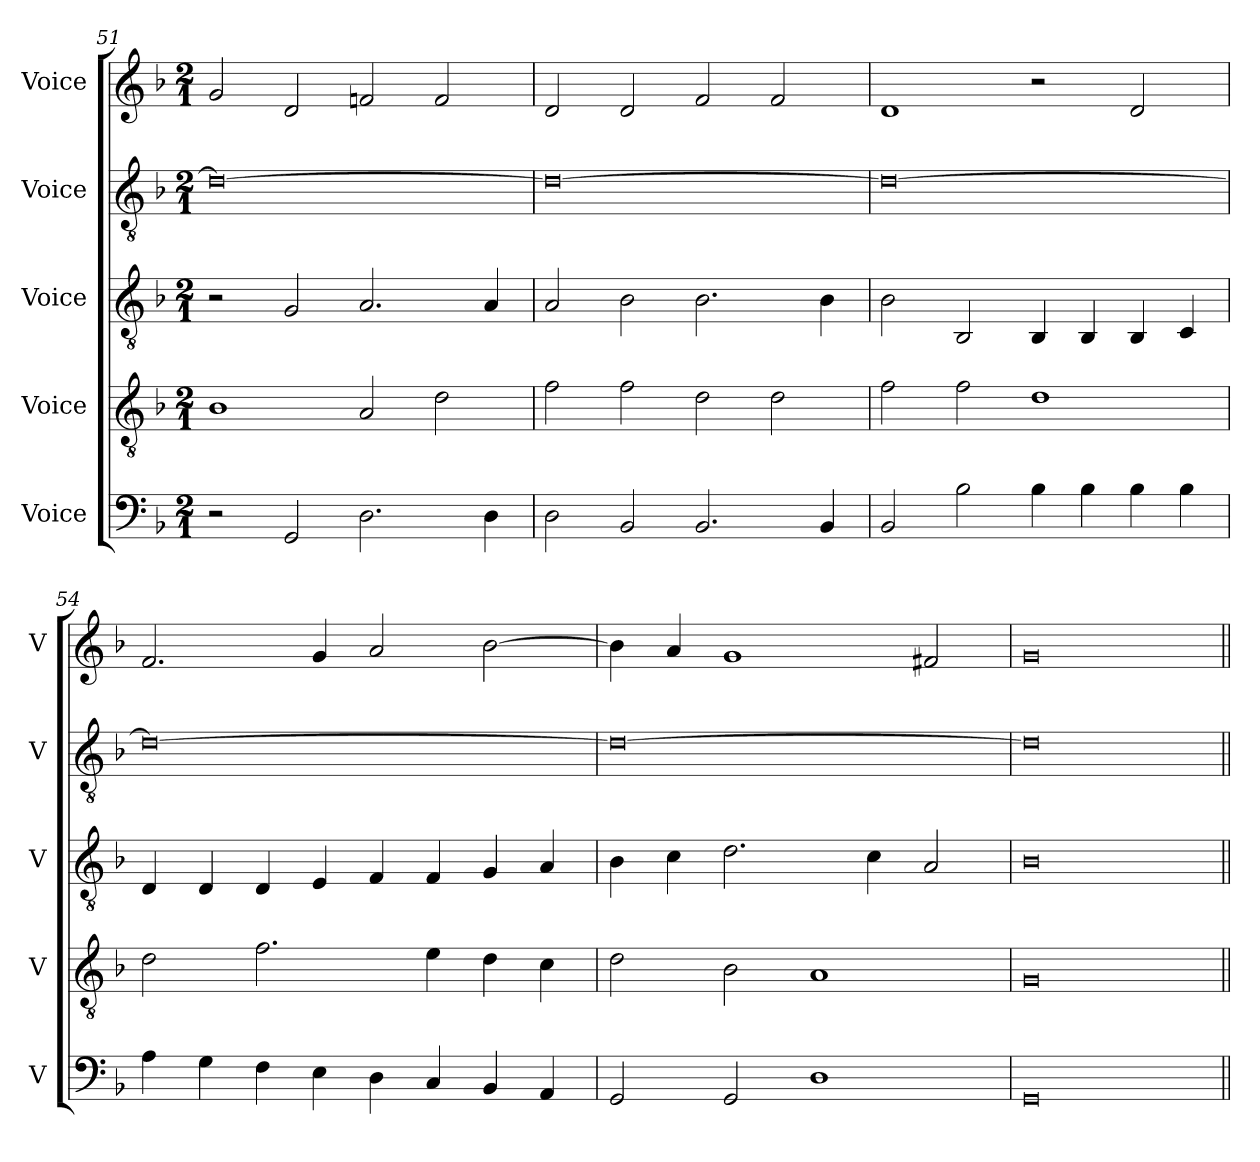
**kern	**kern	**kern	**kern	**kern
*part5	*part4	*part3	*part2	*part1
*staff5	*staff4	*staff3	*staff2	*staff1
*I"Voice	*I"Voice	*I"Voice	*I"Voice	*I"Voice
*I'V	*I'V	*I'V	*I'V	*I'V
!!LO:PB:g=z
*clefF4	*clefGv2	*clefGv2	*clefGv2	*clefG2
*k[b-]	*k[b-]	*k[b-]	*k[b-]	*k[b-]
*M2/1	*M2/1	*M2/1	*M2/1	*M2/1
=51	=51	=51	=51	=51
2r	1B-	2r	0d_	2g/
2GG/	.	2G/	.	2d/
2.D\	2A/	2.A/	.	2fn/
.	2d\	.	.	2f/
4D\	.	4A/	.	.
=52	=52	=52	=52	=52
2D\	2f\	2A/	0d_	2d/
2BB-/	2f\	2B-\	.	2d/
2.BB-/	2d\	2.B-\	.	2f/
.	2d\	.	.	2f/
4BB-/	.	4B-\	.	.
=53	=53	=53	=53	=53
2BB-/	2f\	2B-\	0d_	1d
2B-\	2f\	2BB-/	.	.
4B-\	1d	4BB-/	.	2r
4B-\	.	4BB-/	.	.
4B-\	.	4BB-/	.	2d/
4B-\	.	4C/	.	.
!!LO:LB:g=z
=54	=54	=54	=54	=54
4A\	2d\	4D/	0d_	2.f/
4G\	.	4D/	.	.
4F\	2.f\	4D/	.	.
4E\	.	4E/	.	4g/
4D\	.	4F/	.	2a/
4C/	4e\	4F/	.	.
4BB-/	4d\	4G/	.	[2b-\
4AA/	4c\	4A/	.	.
=55	=55	=55	=55	=55
2GG/	2d\	4B-\	0d_	4b-\]
.	.	4c\	.	4a/
2GG/	2B-\	2.d\	.	1g
1D	1A	.	.	.
.	.	4c\	.	.
.	.	2A/	.	2f#X/
=56	=56	=56	=56	=56
0GG	0G	0B-	0d]	0g
=||	=||	=||	=||	=||
*-	*-	*-	*-	*-
